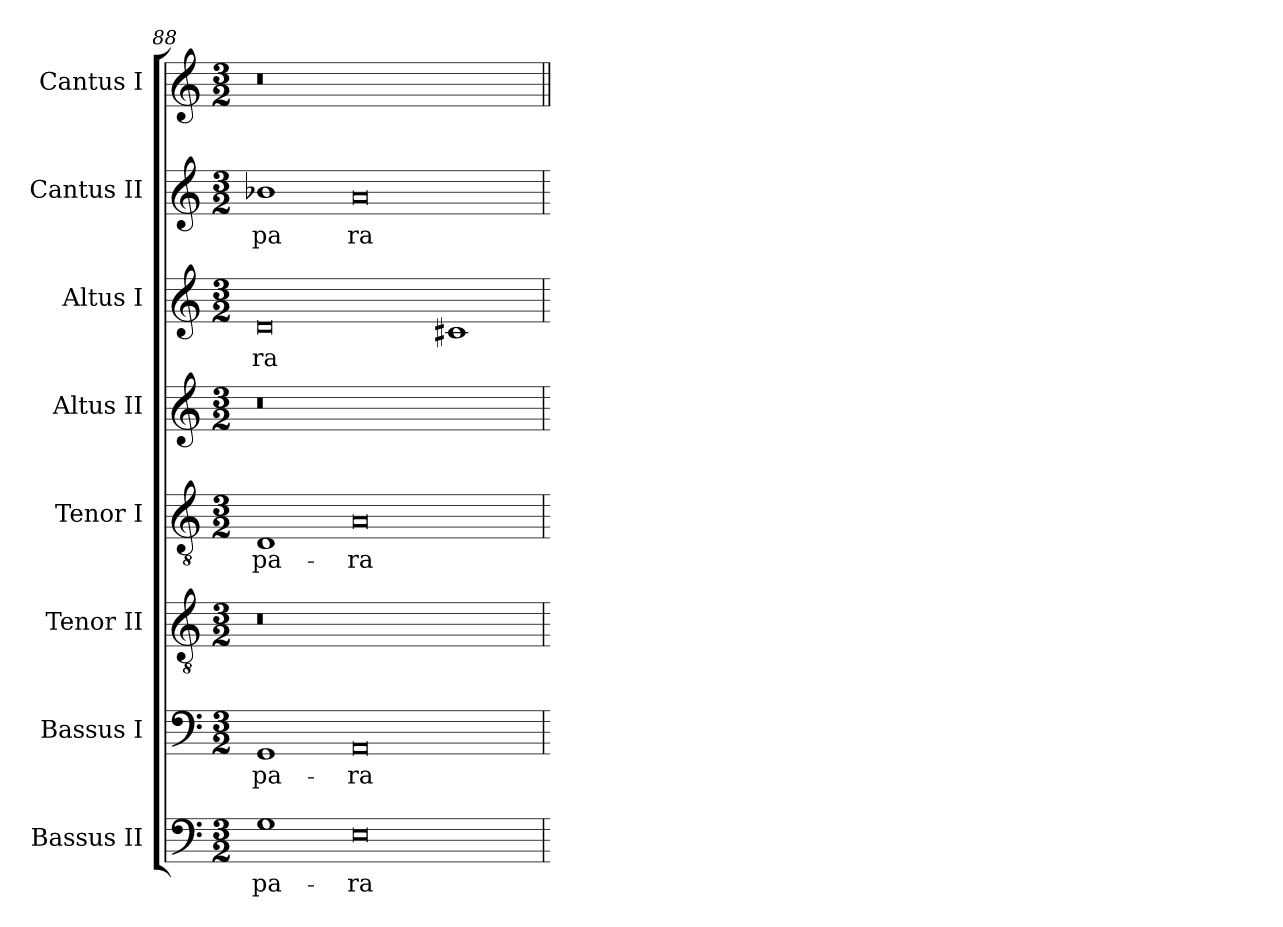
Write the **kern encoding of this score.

**kern	**text	**kern	**text	**kern	**kern	**text	**kern	**kern	**text	**kern	**text	**kern
*part8	*part8	*part7	*part7	*part6	*part5	*part5	*part4	*part3	*part3	*part2	*part2	*part1
*staff8	*staff8	*staff7	*staff7	*staff6	*staff5	*staff5	*staff4	*staff3	*staff3	*staff2	*staff2	*staff1
*I"Bassus II	*	*I"Bassus I	*	*I"Tenor II	*I"Tenor I	*	*I"Altus II	*I"Altus I	*	*I"Cantus II	*	*I"Cantus I
*I'B II	*	*I'B I	*	*I'T II	*I'T I	*	*I'A II	*I'A I	*	*I'C II	*	*I'C I
*clefF4	*	*clefF4	*	*clefGv2	*clefGv2	*	*clefG2	*clefG2	*	*clefG2	*	*clefG2
*	*	*k[]	*	*	*	*	*k[]	*k[]	*	*	*	*
*	*	*C:	*	*	*	*	*C:	*C:	*	*	*	*
*M3/2	*	*M3/2	*	*M3/2	*M3/2	*	*M3/2	*M3/2	*	*M3/2	*	*M3/2
=88	=88	=88	=88	=88	=88	=88	=88	=88	=88	=88	=88	=88
!	!LO:LY:b:cj	!	!LO:LY:b:cj	!	!	!LO:LY:b:cj	!	!	!LO:LY:b:cj	!	!LO:LY:b:cj	!
1G	-pa-	1GG	-pa-	0.r	1D	-pa-	0.r	0d	ra	1b-X	pa	0.r
!	!LO:LY:b:cj	!	!LO:LY:b:cj	!	!	!LO:LY:b:cj	!	!	!	!	!LO:LY:b:cj	!
0E	-ra-	0AA	-ra-	.	0A	-ra-	.	.	.	0a	ra	.
.	.	.	.	.	.	.	.	1c#X	.	.	.	.
=	=||	=	=||	=	=	=||	=	=	=||	=	=||	=||
*-	*-	*-	*-	*-	*-	*-	*-	*-	*-	*-	*-	*-
